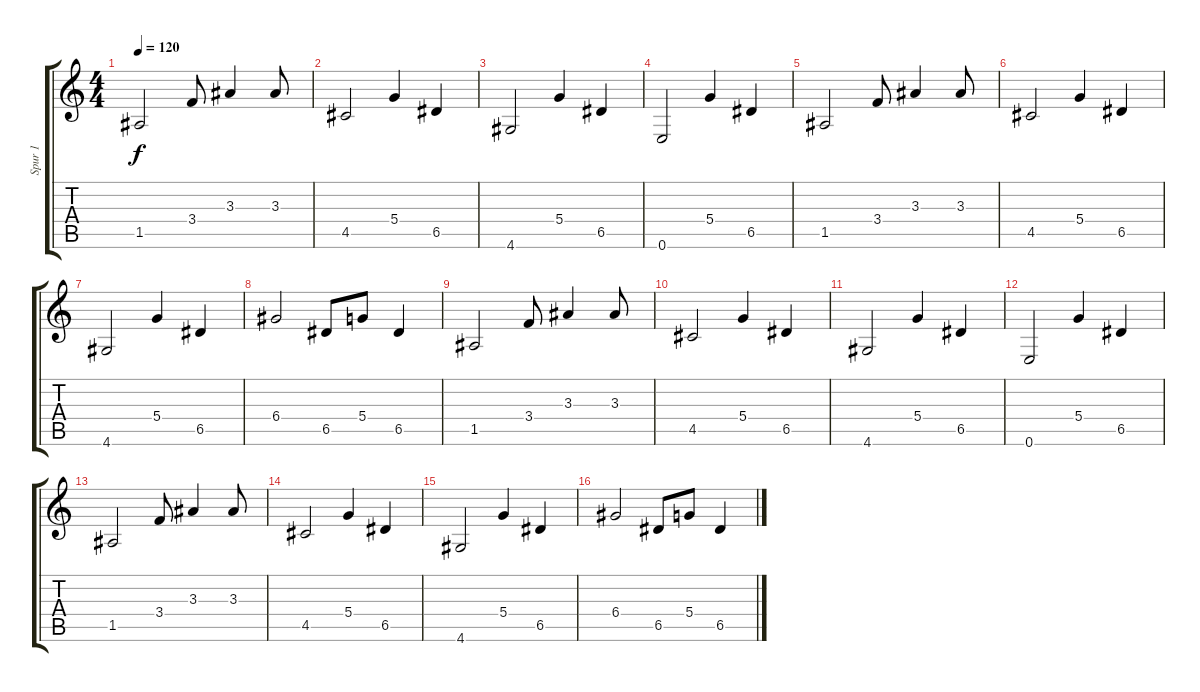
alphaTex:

\track ("Spur 1" "Spur 1") {instrument acousticguitarsteel}
\staff {score tabs}
\tuning (E4 B3 G3 D3 A2 E2) {hide}
\ts (4 4)
\tempo 120
\clef g2
\ks c
1.5.2{dy f} 3.4.8 3.3.4 3.3.8 |
4.5.2 5.4.4 6.5.4 |
4.6.2 5.4.4 6.5.4 |
0.6.2 5.4.4 6.5.4 |
1.5.2 3.4.8 3.3.4 3.3.8 |
4.5.2 5.4.4 6.5.4 |
4.6.2 5.4.4 6.5.4 |
6.4.2 6.5.8 5.4.8 6.5.4 |
1.5.2 3.4.8 3.3.4 3.3.8 |
4.5.2 5.4.4 6.5.4 |
4.6.2 5.4.4 6.5.4 |
0.6.2 5.4.4 6.5.4 |
1.5.2 3.4.8 3.3.4 3.3.8 |
4.5.2 5.4.4 6.5.4 |
4.6.2 5.4.4 6.5.4 |
6.4.2 6.5.8 5.4.8 6.5.4
